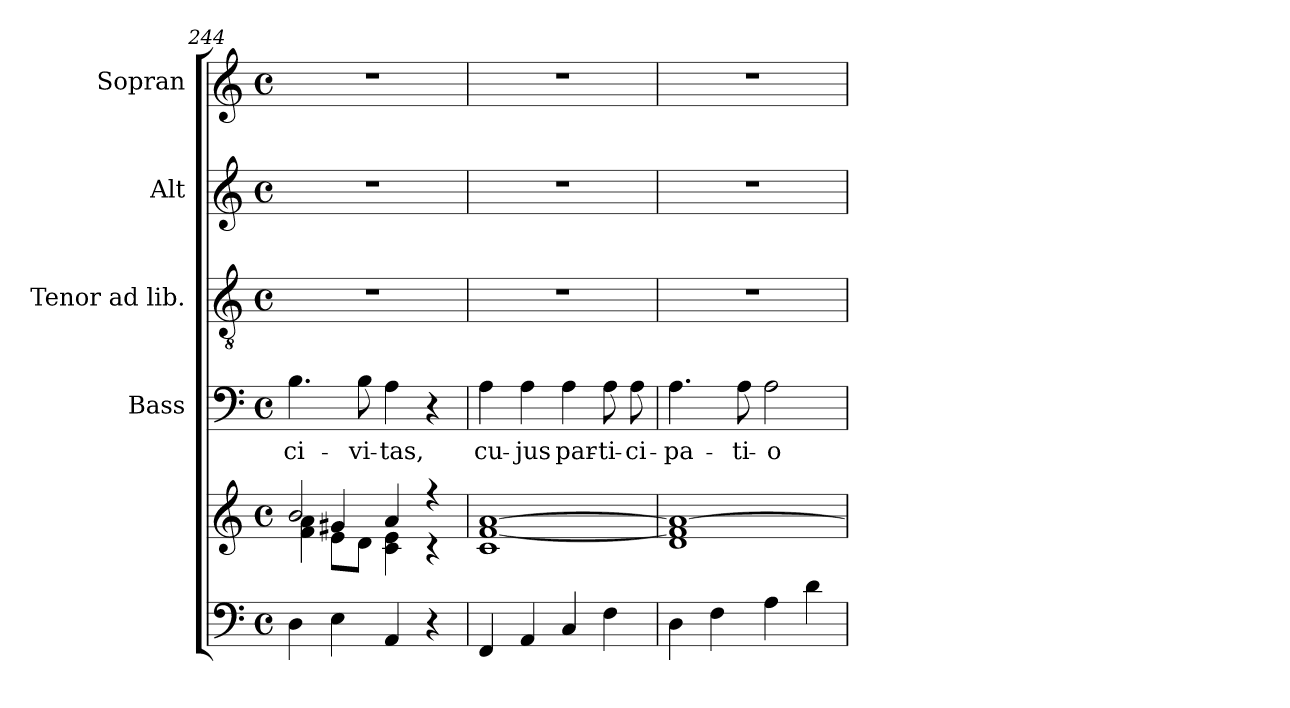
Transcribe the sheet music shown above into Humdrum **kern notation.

**kern	**kern	**kern	**text	**kern	**kern	**kern
*part5	*part5	*part4	*part4	*part3	*part2	*part1
*staff6	*staff5	*staff4	*staff4	*staff3	*staff2	*staff1
*	*	*I"Bass	*	*I"Tenor ad lib.	*I"Alt	*I"Sopran
*	*	*I'B.	*	*I'T.	*I'A.	*I'S.
*clefF4	*clefG2	*clefF4	*	*clefGv2	*clefG2	*clefG2
*k[]	*k[]	*k[]	*	*k[]	*k[]	*k[]
*C:	*C:	*C:	*	*C:	*C:	*C:
*M4/4	*M4/4	*M4/4	*	*M4/4	*M4/4	*M4/4
*met(c)	*met(c)	*met(c)	*	*met(c)	*met(c)	*met(c)
=244	=244	=244	=244	=244	=244	=244
*	*^	*	*	*	*	*
*	*	*^	*	*	*	*	*
!	!	!	!	!	!LO:LY:b	!	!	!
4D\	2b/	4f\ 4a\	4ryy	4.B\	ci-	1r	1r	1r
4E\	.	8e\L	4g#X/	.	.	.	.	.
!	!	!	!	!	!LO:LY:b	!	!	!
.	.	8d\J	.	8B\	-vi-	.	.	.
!	!	!	!	!	!LO:LY:b	!	!	!
4AA/	4a/	4c\ 4e\	2ryy	4A\	-tas,	.	.	.
4r	4r	4r	.	4r	.	.	.	.
*	*	*v	*v	*	*	*	*	*
=245	=245	=245	=245	=245	=245	=245	=245
!	!	!	!	!LO:LY:b	!	!	!
*	*v	*v	*	*	*	*	*
4FF/	1c [1f [1a	4A\	cu-	1r	1r	1r
!	!	!	!LO:LY:b	!	!	!
4AA/	.	4A\	-jus	.	.	.
!	!	!	!LO:LY:b	!	!	!
4C/	.	4A\	par-	.	.	.
!	!	!	!LO:LY:b	!	!	!
4F\	.	8A\	-ti-	.	.	.
!	!	!	!LO:LY:b	!	!	!
.	.	8A\	-ci-	.	.	.
!!LO:LB:g=z
=246	=246	=246	=246	=246	=246	=246
!	!	!	!LO:LY:b	!	!	!
4D\	1d 1f] 1a_	4.A\	-pa-	1r	1r	1r
4F\	.	.	.	.	.	.
!	!	!	!LO:LY:b	!	!	!
.	.	8A\	-ti-	.	.	.
!	!	!	!LO:LY:b	!	!	!
4A\	.	2A\	-o	.	.	.
4d\	.	.	.	.	.	.
=	=	=	=	=	=	=
*-	*-	*-	*-	*-	*-	*-
